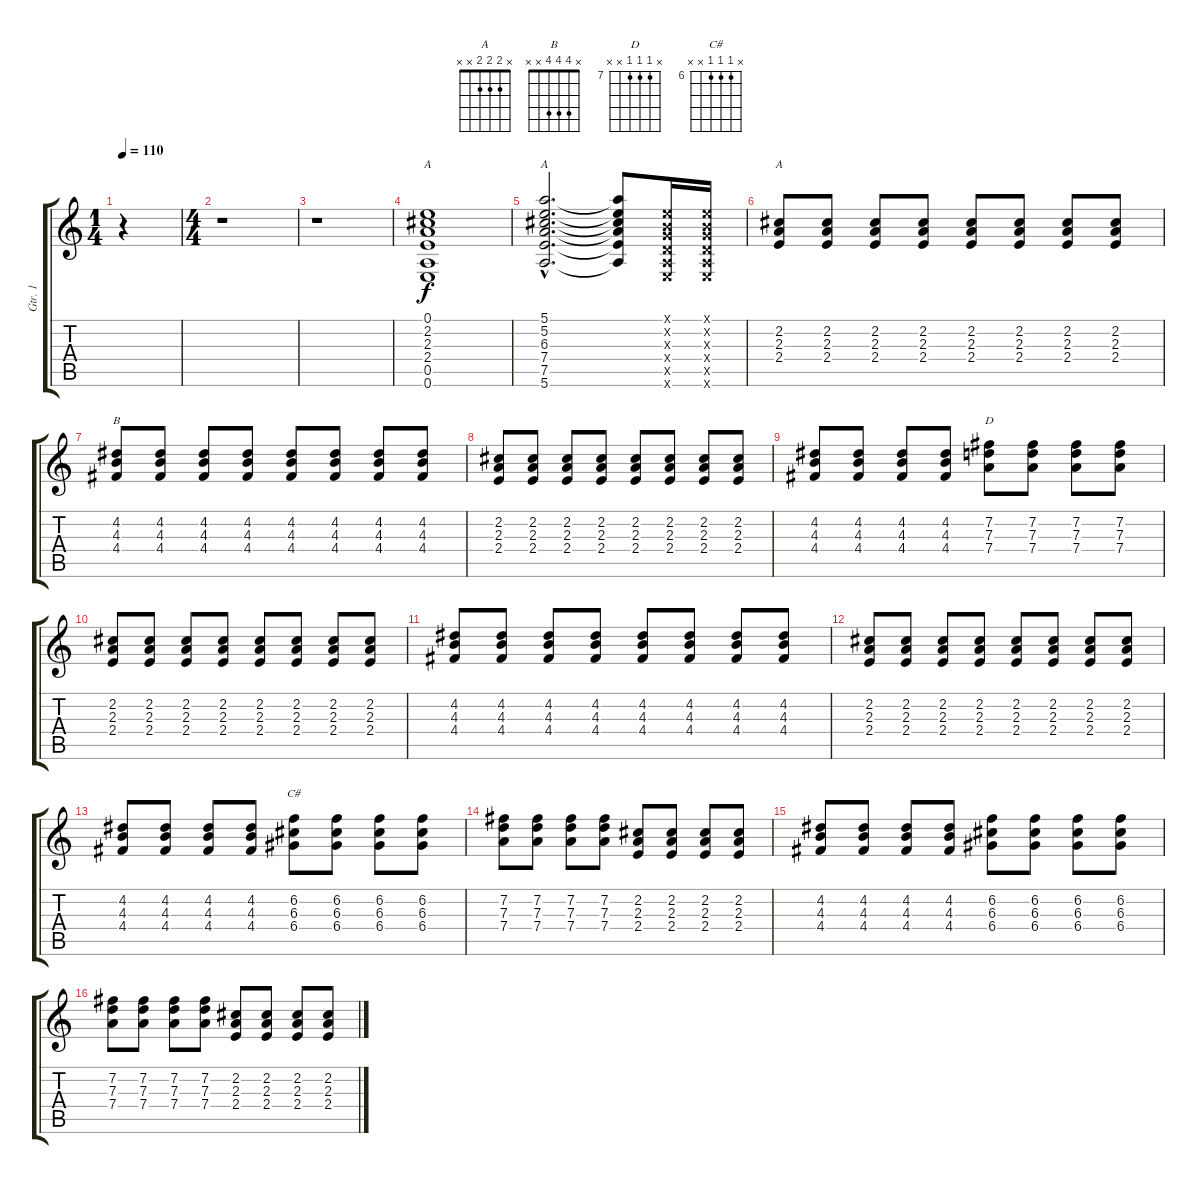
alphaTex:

\track ("Gtr. 1" "Gtr. 1") {instrument acousticguitarsteel}
\staff {score tabs}
\tuning (E4 B3 G3 D3 A2 E2) {hide}
\chord ("A" 0 2 2 2 0 0)
\chord ("A" 5 5 6 7 7 5) {firstfret 5}
\chord ("A" x 2 2 2 x x)
\chord ("B" x 4 4 4 x x)
\chord ("D" x 7 7 7 x x) {firstfret 7}
\chord ("C#" x 6 6 6 x x) {firstfret 6}
\ts (1 4)
\tempo 110
\clef g2
\ks c
r.4{dy f instrument acousticguitarsteel} |
\ts (4 4)
r.1 |
r.1 |
(0.1 2.2 2.3 2.4 0.5 0.6).1{ch "A"} |
(5.1{hac} 5.2{hac} 6.3{hac} 7.4{hac} 7.5{hac} 5.6{hac}).2{d ch "A"} (5.1{t} 5.2{t} 6.3{t} 7.4{t} 7.5{t} 5.6{t}).8 (0.1{x} 0.2{x} 0.3{x} 0.4{x} 0.5{x} 0.6{x}).16 (0.1{x} 0.2{x} 0.3{x} 0.4{x} 0.5{x} 0.6{x}).16 |
(2.2 2.3 2.4).8{ch "A"} (2.2 2.3 2.4).8 (2.2 2.3 2.4).8 (2.2 2.3 2.4).8 (2.2 2.3 2.4).8 (2.2 2.3 2.4).8 (2.2 2.3 2.4).8 (2.2 2.3 2.4).8 |
(4.2 4.3 4.4).8{ch "B"} (4.2 4.3 4.4).8 (4.2 4.3 4.4).8 (4.2 4.3 4.4).8 (4.2 4.3 4.4).8 (4.2 4.3 4.4).8 (4.2 4.3 4.4).8 (4.2 4.3 4.4).8 |
(2.2 2.3 2.4).8 (2.2 2.3 2.4).8 (2.2 2.3 2.4).8 (2.2 2.3 2.4).8 (2.2 2.3 2.4).8 (2.2 2.3 2.4).8 (2.2 2.3 2.4).8 (2.2 2.3 2.4).8 |
(4.2 4.3 4.4).8 (4.2 4.3 4.4).8 (4.2 4.3 4.4).8 (4.2 4.3 4.4).8 (7.2 7.3 7.4).8{ch "D"} (7.2 7.3 7.4).8 (7.2 7.3 7.4).8 (7.2 7.3 7.4).8 |
(2.2 2.3 2.4).8 (2.2 2.3 2.4).8 (2.2 2.3 2.4).8 (2.2 2.3 2.4).8 (2.2 2.3 2.4).8 (2.2 2.3 2.4).8 (2.2 2.3 2.4).8 (2.2 2.3 2.4).8 |
(4.2 4.3 4.4).8 (4.2 4.3 4.4).8 (4.2 4.3 4.4).8 (4.2 4.3 4.4).8 (4.2 4.3 4.4).8 (4.2 4.3 4.4).8 (4.2 4.3 4.4).8 (4.2 4.3 4.4).8 |
(2.2 2.3 2.4).8 (2.2 2.3 2.4).8 (2.2 2.3 2.4).8 (2.2 2.3 2.4).8 (2.2 2.3 2.4).8 (2.2 2.3 2.4).8 (2.2 2.3 2.4).8 (2.2 2.3 2.4).8 |
(4.2 4.3 4.4).8 (4.2 4.3 4.4).8 (4.2 4.3 4.4).8 (4.2 4.3 4.4).8 (6.2 6.3 6.4).8{ch "C#"} (6.2 6.3 6.4).8 (6.2 6.3 6.4).8 (6.2 6.3 6.4).8 |
(7.2 7.3 7.4).8 (7.2 7.3 7.4).8 (7.2 7.3 7.4).8 (7.2 7.3 7.4).8 (2.2 2.3 2.4).8 (2.2 2.3 2.4).8 (2.2 2.3 2.4).8 (2.2 2.3 2.4).8 |
(4.2 4.3 4.4).8 (4.2 4.3 4.4).8 (4.2 4.3 4.4).8 (4.2 4.3 4.4).8 (6.2 6.3 6.4).8 (6.2 6.3 6.4).8 (6.2 6.3 6.4).8 (6.2 6.3 6.4).8 |
(7.2 7.3 7.4).8 (7.2 7.3 7.4).8 (7.2 7.3 7.4).8 (7.2 7.3 7.4).8 (2.2 2.3 2.4).8 (2.2 2.3 2.4).8 (2.2 2.3 2.4).8 (2.2 2.3 2.4).8
